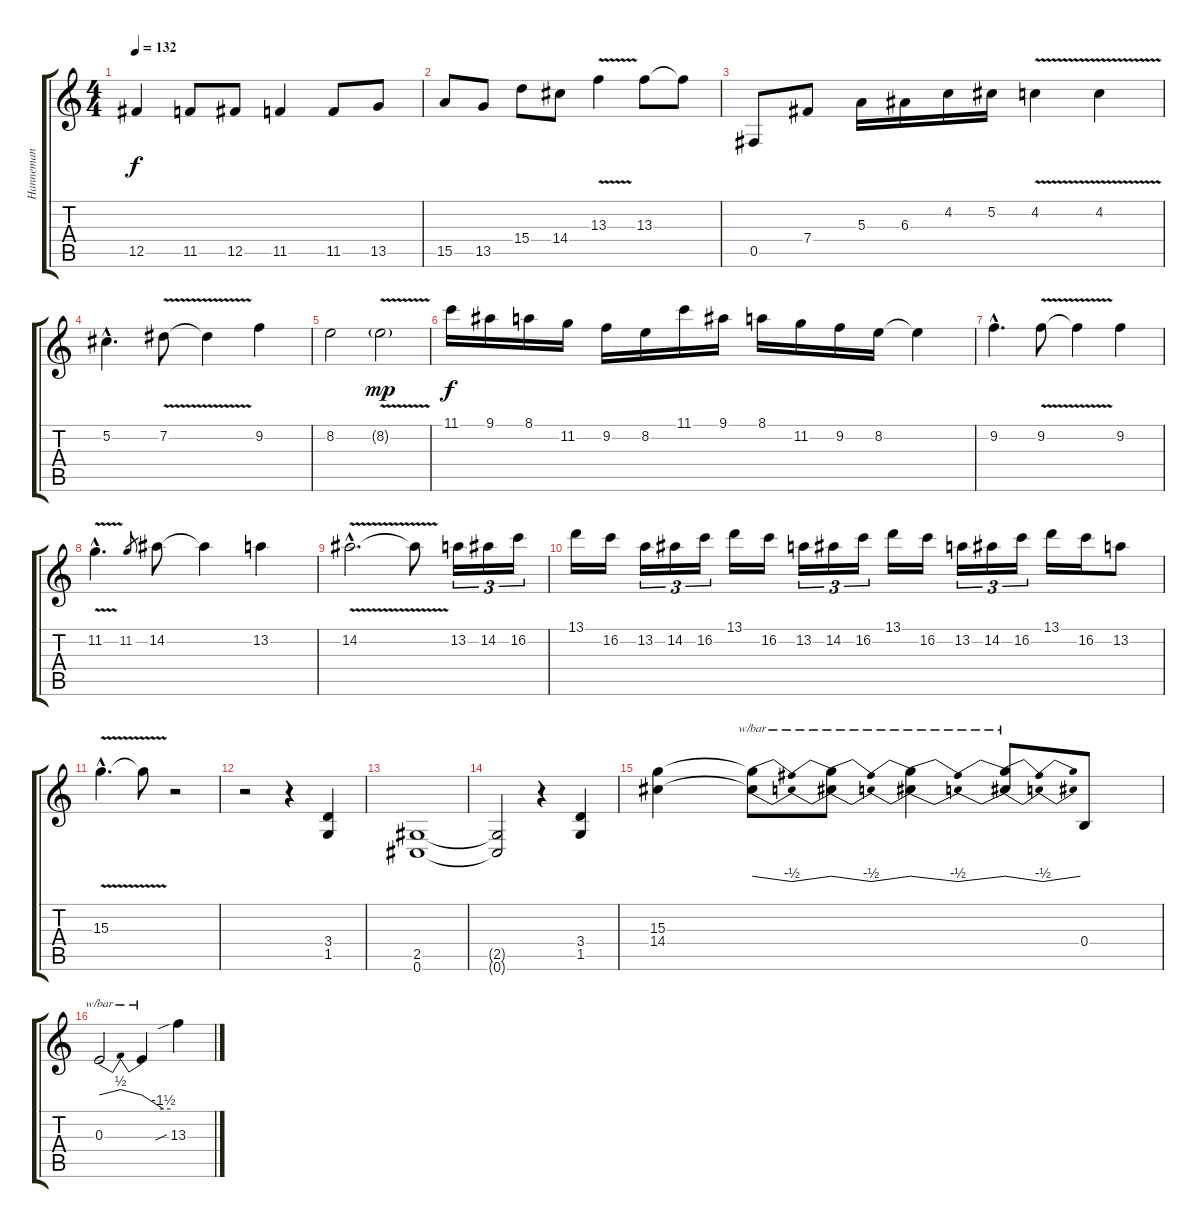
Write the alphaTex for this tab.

\track ("Hanneman" "Hanneman") {instrument overdrivenguitar}
\staff {score tabs}
\tuning (Db4 Ab3 E3 B2 Gb2 Db2) {hide}
\ts (4 4)
\tempo 132
\clef g2
\ks c
12.5.4{dy f} 11.5.8 12.5.8 11.5.4 11.5.8 13.5.8 |
15.5.8 13.5.8 15.4.8 14.4.8 13.3{v}.4 13.3.8 13.3{t}.8 |
0.5.8 7.4.8 5.3.16 6.3.16 4.2.16 5.2.16 4.2{v}.4 4.2{v}.4 |
5.2{hac}.4{d} 7.2{v}.8 7.2{t}.4 9.2.4 |
8.2.2 8.2{v g}.2{dy mp} |
11.1.16{dy f} 9.1.16 8.1.16 11.2.16 9.2.16 8.2.16 11.1.16 9.1.16 8.1.16 11.2.16 9.2.16 8.2.16 8.2{t}.4 |
9.2{hac}.4{d} 9.2{v}.8 9.2{t}.4 9.2.4 |
11.2{v hac}.4{d} 11.2.8{gr} 14.2.8 14.2{t}.4 13.2.4 |
14.2{v hac}.2{d} 14.2{t}.8 13.2.16{tu (3 2)} 14.2.16{tu (3 2)} 16.2.16{tu (3 2)} |
13.1.16 16.2.16 13.2.16{tu (3 2)} 14.2.16{tu (3 2)} 16.2.16{tu (3 2)} 13.1.16 16.2.16 13.2.16{tu (3 2)} 14.2.16{tu (3 2)} 16.2.16{tu (3 2)} 13.1.16 16.2.16 13.2.16{tu (3 2)} 14.2.16{tu (3 2)} 16.2.16{tu (3 2)} 13.1.16 16.2.16 13.2.8 |
15.3{v hac}.4{d} 15.3{t}.8 r.2 |
r.2 r.4 (3.4 1.5).4 |
(2.5 0.6).1 |
(2.5{t} 0.6{t}).2 r.4 (3.4 1.5).4 |
(15.3 14.4).4 (15.3{t} 14.4{t}).8{tbe (dip default 0 0 30 -2 60 0)} (15.3{t} 14.4{t}).8{tbe (dip default 0 0 30 -2 60 0)} (15.3{t} 14.4{t}).4{tbe (dip default 0 0 30 -2 60 0)} (15.3{t} 14.4{t}).8{tbe (dip default 0 0 30 -2 60 0)} 0.4.8 |
0.3.2{tbe (dip default 0 0 30 2 60 0)} 0.3{t}.4{tbe (custom default 0 0 45 -6 60 -6)} 13.3{sib}.4
